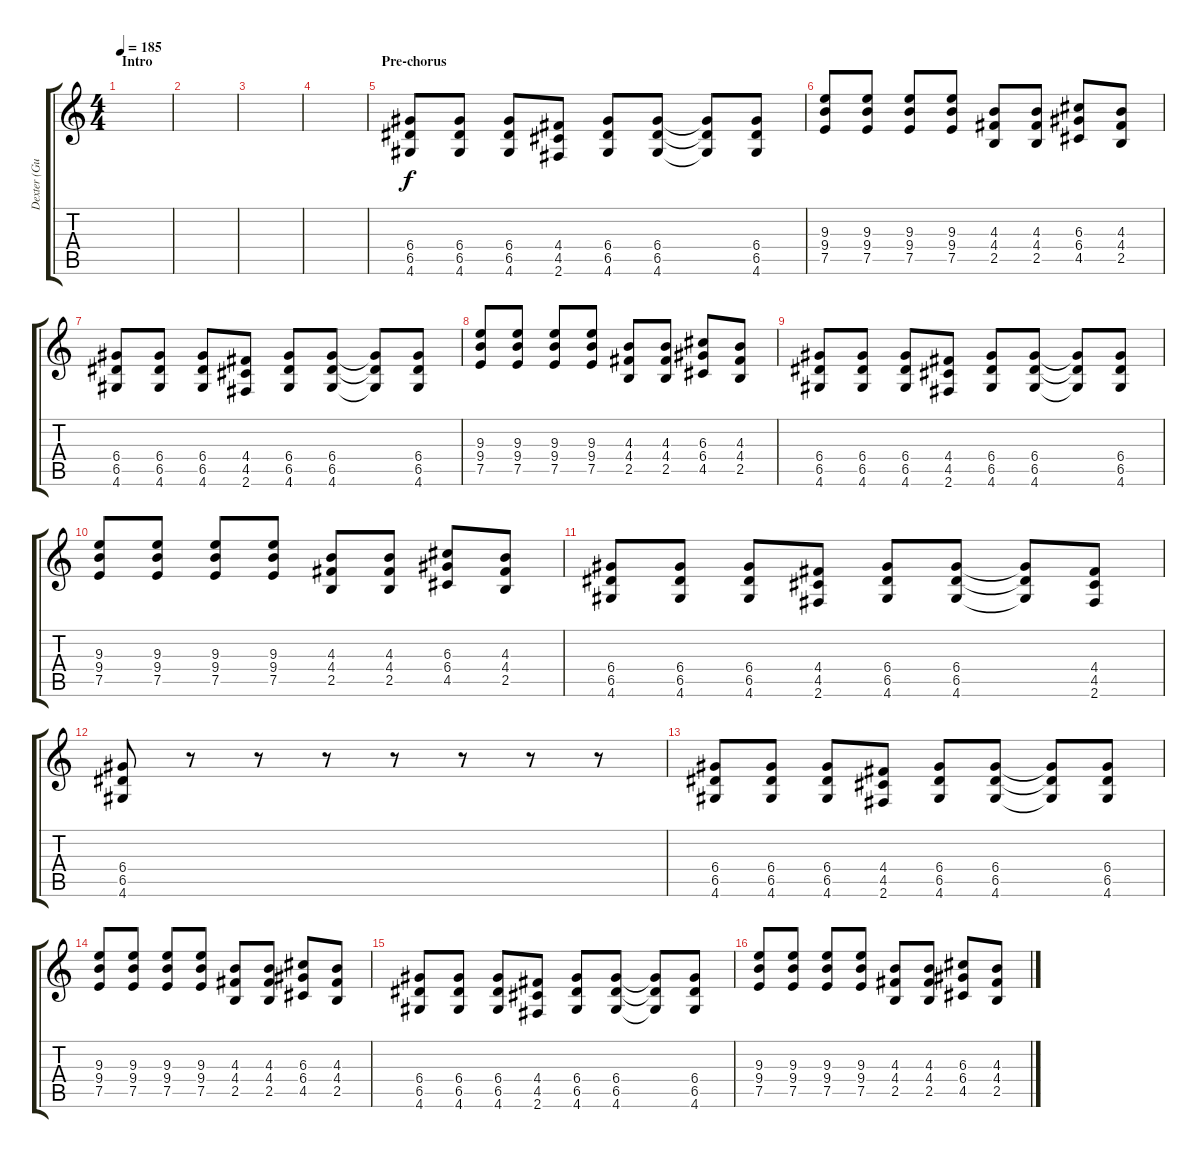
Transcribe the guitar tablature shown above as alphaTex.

\track ("Dexter (Guitar)" "Dexter (Gu") {instrument distortionguitar}
\staff {score tabs}
\tuning (E4 B3 G3 D3 A2 E2) {hide}
\ts (4 4)
\section ("" "Intro")
\tempo 185
\clef g2
\ks c
|
|
|
|
\section ("" "Pre-chorus")
(6.4 6.5 4.6).8 (6.4 6.5 4.6).8 (6.4 6.5 4.6).8 (4.4 4.5 2.6).8 (6.4 6.5 4.6).8 (6.4 6.5 4.6).8 (6.4{t} 6.5{t} 4.6{t}).8 (6.4 6.5 4.6).8 |
(9.3 9.4 7.5).8 (9.3 9.4 7.5).8 (9.3 9.4 7.5).8 (9.3 9.4 7.5).8 (4.3 4.4 2.5).8 (4.3 4.4 2.5).8 (6.3 6.4 4.5).8 (4.3 4.4 2.5).8 |
(6.4 6.5 4.6).8 (6.4 6.5 4.6).8 (6.4 6.5 4.6).8 (4.4 4.5 2.6).8 (6.4 6.5 4.6).8 (6.4 6.5 4.6).8 (6.4{t} 6.5{t} 4.6{t}).8 (6.4 6.5 4.6).8 |
(9.3 9.4 7.5).8 (9.3 9.4 7.5).8 (9.3 9.4 7.5).8 (9.3 9.4 7.5).8 (4.3 4.4 2.5).8 (4.3 4.4 2.5).8 (6.3 6.4 4.5).8 (4.3 4.4 2.5).8 |
(6.4 6.5 4.6).8 (6.4 6.5 4.6).8 (6.4 6.5 4.6).8 (4.4 4.5 2.6).8 (6.4 6.5 4.6).8 (6.4 6.5 4.6).8 (6.4{t} 6.5{t} 4.6{t}).8 (6.4 6.5 4.6).8 |
(9.3 9.4 7.5).8 (9.3 9.4 7.5).8 (9.3 9.4 7.5).8 (9.3 9.4 7.5).8 (4.3 4.4 2.5).8 (4.3 4.4 2.5).8 (6.3 6.4 4.5).8 (4.3 4.4 2.5).8 |
(6.4 6.5 4.6).8 (6.4 6.5 4.6).8 (6.4 6.5 4.6).8 (4.4 4.5 2.6).8 (6.4 6.5 4.6).8 (6.4 6.5 4.6).8 (6.4{t} 6.5{t} 4.6{t}).8 (4.4 4.5 2.6).8 |
(6.4 6.5 4.6).8 r.8 r.8 r.8 r.8 r.8 r.8 r.8 |
(6.4 6.5 4.6).8 (6.4 6.5 4.6).8 (6.4 6.5 4.6).8 (4.4 4.5 2.6).8 (6.4 6.5 4.6).8 (6.4 6.5 4.6).8 (6.4{t} 6.5{t} 4.6{t}).8 (6.4 6.5 4.6).8 |
(9.3 9.4 7.5).8 (9.3 9.4 7.5).8 (9.3 9.4 7.5).8 (9.3 9.4 7.5).8 (4.3 4.4 2.5).8 (4.3 4.4 2.5).8 (6.3 6.4 4.5).8 (4.3 4.4 2.5).8 |
(6.4 6.5 4.6).8 (6.4 6.5 4.6).8 (6.4 6.5 4.6).8 (4.4 4.5 2.6).8 (6.4 6.5 4.6).8 (6.4 6.5 4.6).8 (6.4{t} 6.5{t} 4.6{t}).8 (6.4 6.5 4.6).8 |
(9.3 9.4 7.5).8 (9.3 9.4 7.5).8 (9.3 9.4 7.5).8 (9.3 9.4 7.5).8 (4.3 4.4 2.5).8 (4.3 4.4 2.5).8 (6.3 6.4 4.5).8 (4.3 4.4 2.5).8
